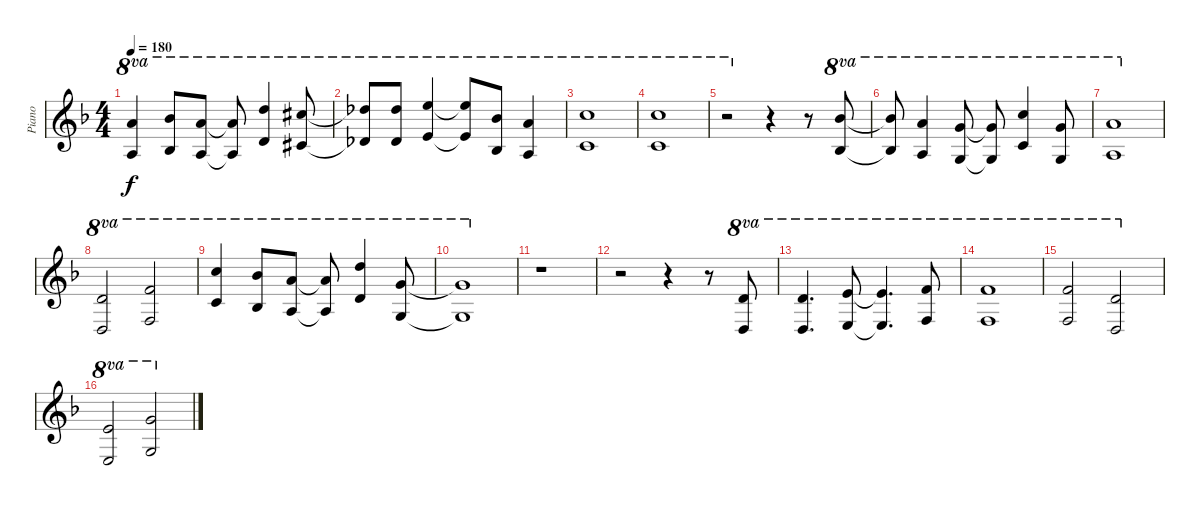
\track ("Piano" "Piano") {instrument acousticgrandpiano}
\staff {score}
\tuning (E4 B3 G3 D3 A2 E2) {hide}
\ts (4 4)
\tempo 180
\clef g2
\ks f
(5.1 22.2).4{ot 8va dy f} (18.1 11.2).8{ot 8va} (17.1 10.2).8{ot 8va} (17.1{t} 10.2{t}).8{ot 8va} (22.1 15.2).4{ot 8va} (21.1{acc #} 14.2{acc #}).8{ot 8va} |
(21.1{t} 14.2{t}).8{ot 8va} (9.1 26.2).8{ot 8va} (29.2 21.3).4{ot 8va} (29.2{t} 21.3{t}).8{ot 8va} (6.1 23.2).8{ot 8va} (17.1 10.2).4{ot 8va} |
(8.1 25.2).1{ot 8va} |
(8.1 25.2).1{ot 8va} |
r.2{ot 8va} r.4 r.8 (6.1 23.2).8{ot 8va} |
(6.1{t} 23.2{t}).8{ot 8va} (17.1 10.2).4{ot 8va} (15.1 8.2).8{ot 8va} (15.1{t} 8.2{t}).8{ot 8va} (20.1 13.2).4{ot 8va} (15.1 8.2).8{ot 8va} |
(22.2 14.3).1{ot 8va} |
(15.2 7.3).2{ot 8va} (1.1 18.2).2{ot 8va} |
(20.1 17.3).4{ot 8va} (6.1 23.2).8{ot 8va} (17.1 10.2).8{ot 8va} (17.1{t} 10.2{t}).8{ot 8va} (22.1 15.2).4{ot 8va} (15.1 8.2).8{ot 8va} |
(15.1{t} 8.2{t}).1{ot 8va} |
r.1 |
r.2 r.4 r.8 (15.2 7.3).8{ot 8va} |
(15.2 7.3).4{d ot 8va} (0.1 17.2).8{ot 8va} (0.1{t} 17.2{t}).4{d ot 8va} (1.1 18.2).8{ot 8va} |
(1.1 18.2).1{ot 8va} |
(1.1 18.2).2{ot 8va} (10.1 3.2).2{ot 8va} |
(0.1 26.4).2{ot 8va} (3.1 20.2).2{ot 8va}
